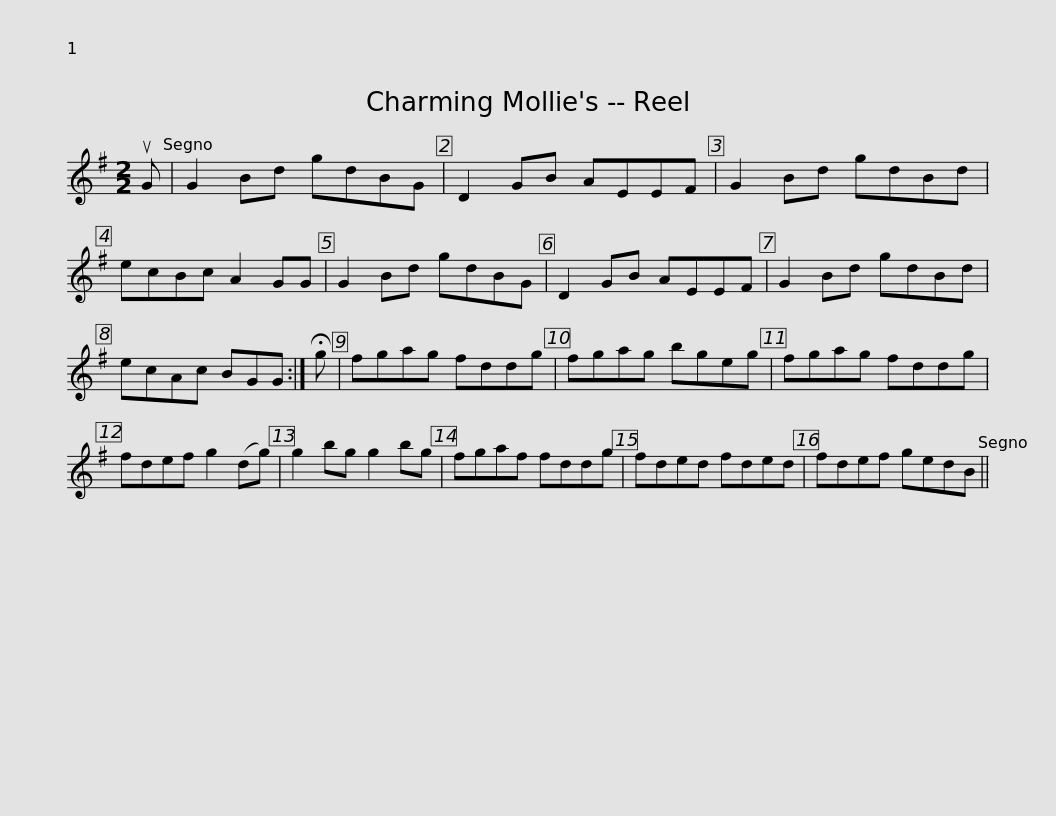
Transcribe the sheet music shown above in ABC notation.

X:1
L:1/8
M:2/2
I:linebreak $
K:G
V:1 treble
V:1
 uG | G2 Bd gdBG | D2 GB AEEF | G2 Bd gdBd | ecBc A2 GG | %5
 G2 Bd gdBG | D2 GB AEEF |$ G2 Bd gdBd | ecAc BGG :| !fermata!g | %10
 fgag fddg | fgag bgeg | fgag fddg |$ fdef g2 (dg) | g2 bg g2 bg | %15
 fgaf fddg | fded fded | fdef gedB || %18
